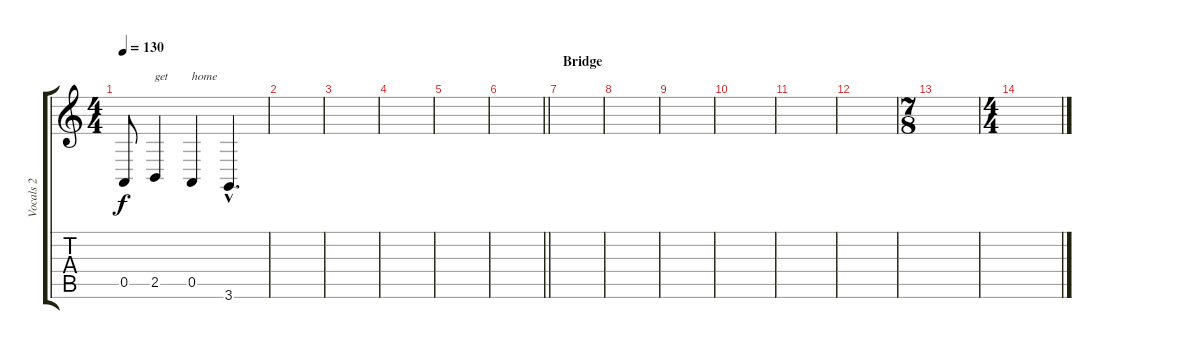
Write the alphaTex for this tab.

\track ("Vocals 2" "Vocals 2") {instrument clarinet}
\staff {score tabs}
\tuning (E4 B3 G3 D3 A2 E2) {hide}
\ts (4 4)
\tempo 130
\clef g2
\ks c
0.5{t}.8{dy f} 2.5.4{txt "get"} 0.5.4{txt "home"} 3.6{hac}.4{d} |
|
|
|
|
\barLineRight lightlight
|
\section ("" "Bridge")
|
|
|
|
|
|
\ts (7 8)
|
\ts (4 4)
